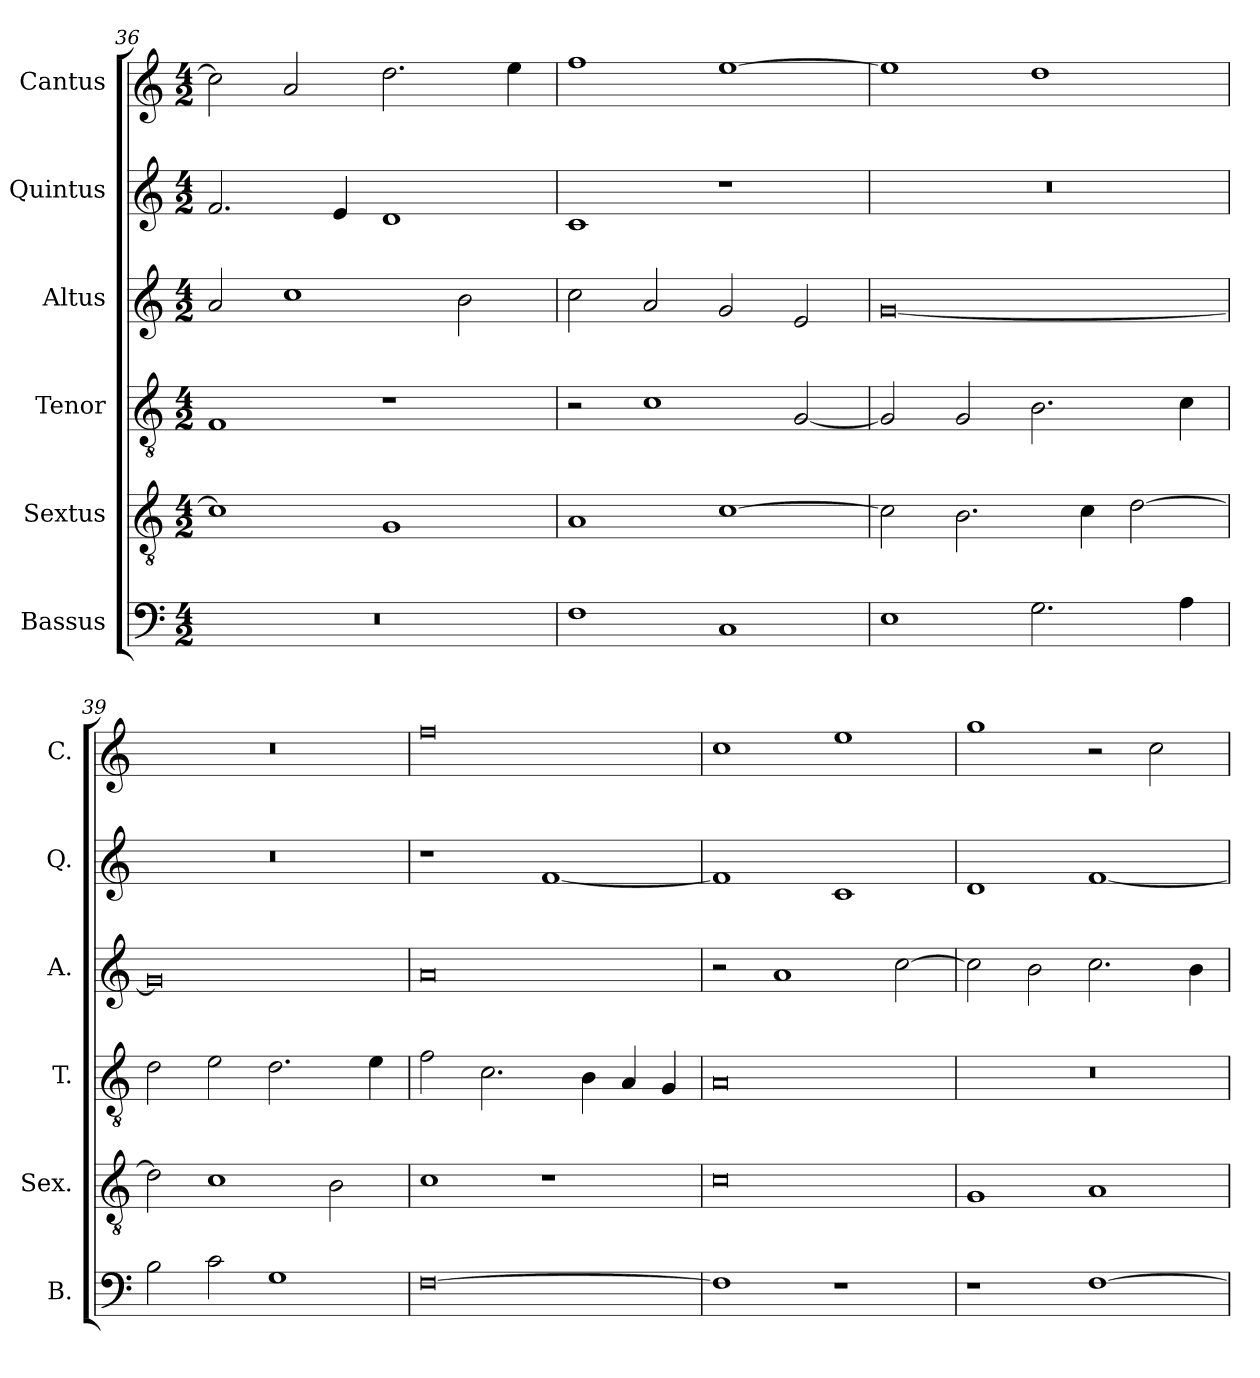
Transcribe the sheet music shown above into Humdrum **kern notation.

**kern	**kern	**kern	**kern	**kern	**kern
*part6	*part5	*part4	*part3	*part2	*part1
*staff6	*staff5	*staff4	*staff3	*staff2	*staff1
*I"Bassus	*I"Sextus	*I"Tenor	*I"Altus	*I"Quintus	*I"Cantus
*I'B.	*I'Sex.	*I'T.	*I'A.	*I'Q.	*I'C.
*clefF4	*clefGv2	*clefGv2	*clefG2	*clefG2	*clefG2
*k[]	*k[]	*k[]	*k[]	*k[]	*k[]
*M4/2	*M4/2	*M4/2	*M4/2	*M4/2	*M4/2
=36	=36	=36	=36	=36	=36
0r	1c]	1F	2a/	2.f/	2cc\]
.	.	.	1cc	.	2a/
.	.	.	.	4e/	.
.	1G	1r	.	1d	2.dd\
.	.	.	2b\	.	.
.	.	.	.	.	4ee\
=37	=37	=37	=37	=37	=37
1F	1A	2r	2cc\	1c	1ff
.	.	1c	2a/	.	.
1C	[1c	.	2g/	1r	[1ee
.	.	[2G/	2e/	.	.
=38	=38	=38	=38	=38	=38
1E	2c\]	2G/]	[0g	0r	1ee]
.	2.B\	2G/	.	.	.
2.G\	.	2.B\	.	.	1dd
.	4c\	.	.	.	.
.	[2d\	.	.	.	.
4A\	.	4c\	.	.	.
=39	=39	=39	=39	=39	=39
2B\	2d\]	2d\	0g]	0r	0r
2c\	1c	2e\	.	.	.
1G	.	2.d\	.	.	.
.	2B\	.	.	.	.
.	.	4e\	.	.	.
=40	=40	=40	=40	=40	=40
[0F	1c	2f\	0a	1r	0ff
.	.	2.c\	.	.	.
.	1r	.	.	[1f	.
.	.	4B\	.	.	.
.	.	4A/	.	.	.
.	.	4G/	.	.	.
!!LO:LB:g=z
=41	=41	=41	=41	=41	=41
1F]	0c	0A	2r	1f]	1cc
.	.	.	1a	.	.
1r	.	.	.	1c	1ee
.	.	.	[2cc\	.	.
=42	=42	=42	=42	=42	=42
1r	1G	0r	2cc\]	1d	1gg
.	.	.	2b\	.	.
[1F	1A	.	2.cc\	[1f	2r
.	.	.	.	.	2cc\
.	.	.	4b\	.	.
=	=	=	=	=	=
*-	*-	*-	*-	*-	*-
